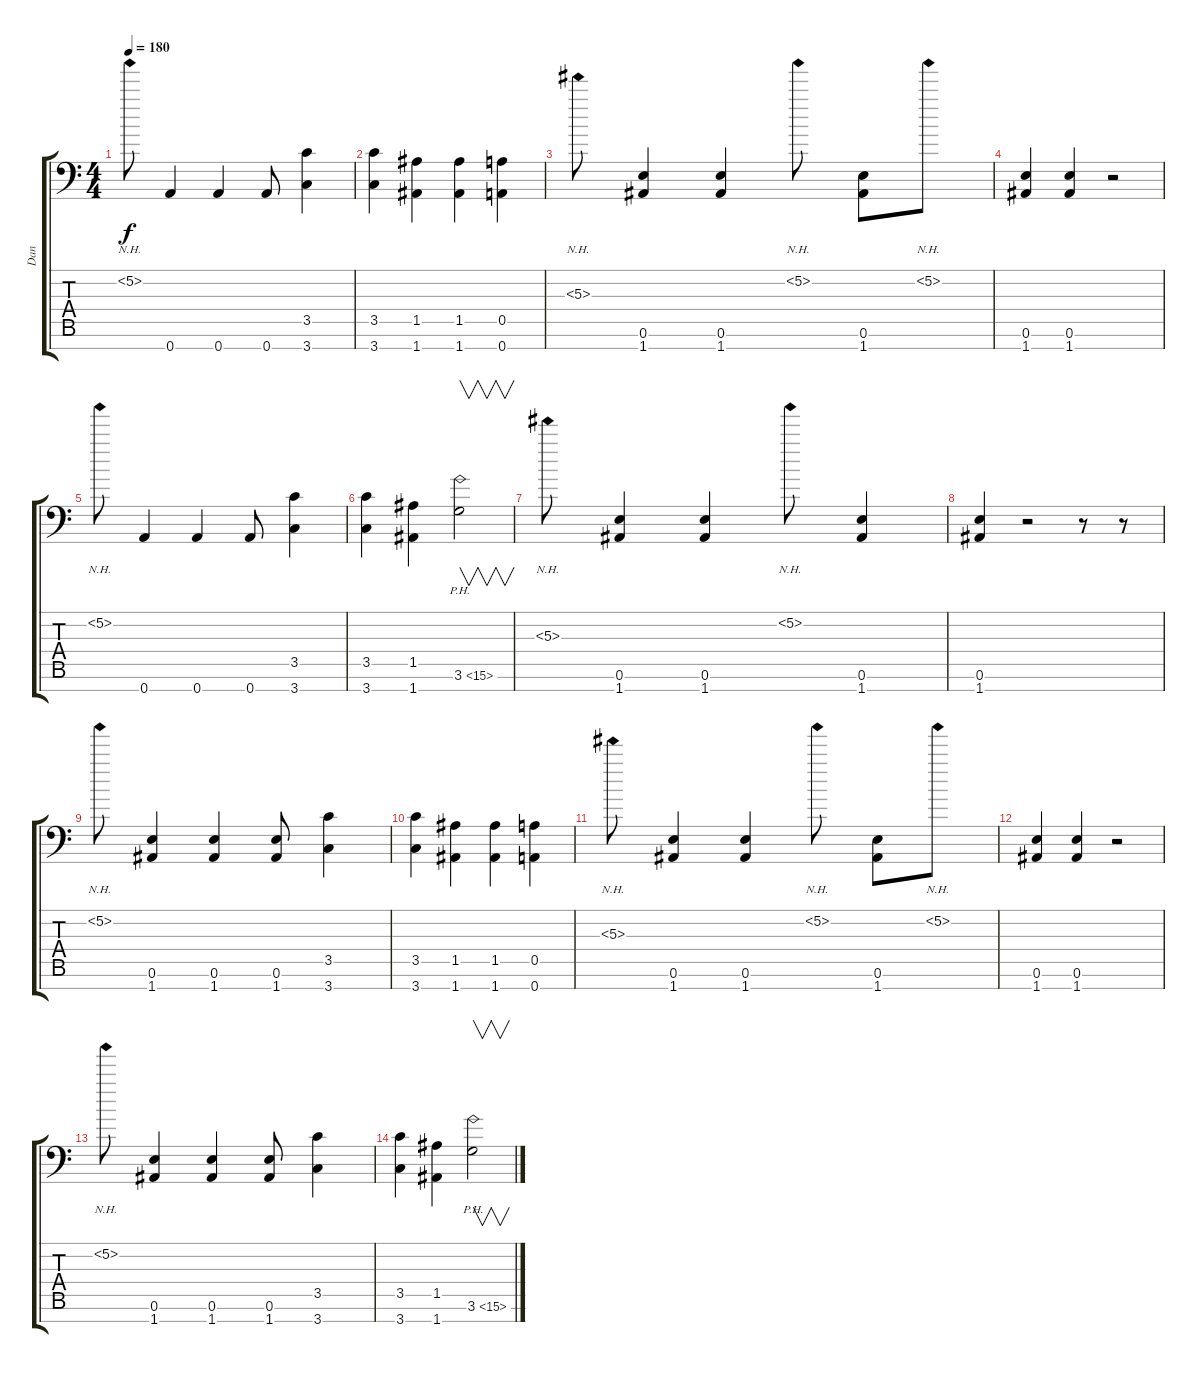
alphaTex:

\track ("Dan" "Dan") {instrument acousticguitarsteel}
\staff {score tabs}
\tuning (E4 B3 Gb3 D3 A2 E2 A1) {hide}
\ts (4 4)
\tempo 180
\clef f4
\ks aminor
5.2{nh}.8{dy f} 0.7.4 0.7.4 0.7.8 (3.5 3.7).4 |
(3.5 3.7).4 (1.5 1.7).4 (1.5 1.7).4 (0.5 0.7).4 |
5.3{nh}.8 (0.6 1.7).4 (0.6 1.7).4 5.2{nh}.8 (0.6 1.7).8 5.2{nh}.8 |
(0.6 1.7).4 (0.6 1.7).4 r.2 |
5.2{nh}.8 0.7.4 0.7.4 0.7.8 (3.5 3.7).4 |
(3.5 3.7).4 (1.5 1.7).4 3.6{ph 12}.2{v} |
5.3{nh}.8 (0.6 1.7).4 (0.6 1.7).4 5.2{nh}.8 (0.6 1.7).4 |
(0.6 1.7).4 r.2 r.8 r.8 |
5.2{nh}.8 (0.6 1.7).4 (0.6 1.7).4 (0.6 1.7).8 (3.5 3.7).4 |
(3.5 3.7).4 (1.5 1.7).4 (1.5 1.7).4 (0.5 0.7).4 |
5.3{nh}.8 (0.6 1.7).4 (0.6 1.7).4 5.2{nh}.8 (0.6 1.7).8 5.2{nh}.8 |
(0.6 1.7).4 (0.6 1.7).4 r.2 |
5.2{nh}.8 (0.6 1.7).4 (0.6 1.7).4 (0.6 1.7).8 (3.5 3.7).4 |
(3.5 3.7).4 (1.5 1.7).4 3.6{ph 12}.2{v}
